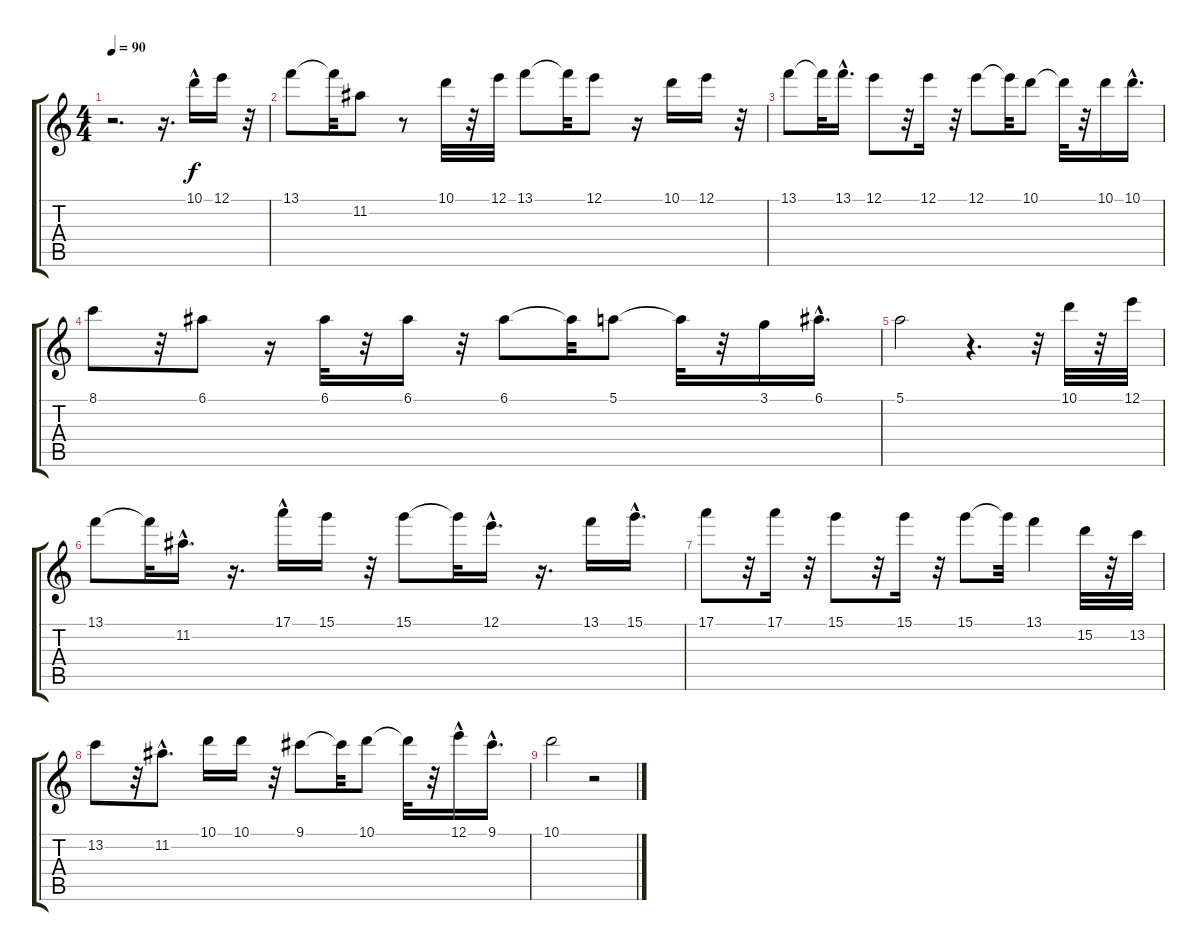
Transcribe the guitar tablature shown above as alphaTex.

\track "" {instrument overdrivenguitar}
\staff {score tabs}
\tuning (E4 B3 G3 D3 A2 E2) {hide}
\ts (4 4)
\tempo 90
\clef g2
\ks c
r.2{d dy f} r.16{d} 10.1{hac}.16 12.1.16 r.32 |
13.1.8 13.1{t}.32 11.2.8 r.8 10.1.32 r.32 12.1.32 13.1.8 13.1{t}.32 12.1.8 r.16 10.1.16 12.1.16 r.32 |
13.1.8 13.1{t}.32 13.1{hac}.16{d} 12.1.8 r.32 12.1.16 r.32 12.1.8 12.1{t}.32 10.1.8 10.1{t}.32 r.32 10.1.16 10.1{hac}.16{d} |
8.1.8 r.32 6.1.8 r.16 6.1.32 r.32 6.1.16 r.32 6.1.8 6.1{t}.32 5.1.8 5.1{t}.32 r.32 3.1.16 6.1{hac}.16{d} |
5.1.2 r.4{d} r.32 10.1.32 r.32 12.1.32 |
13.1.8 13.1{t}.32 11.2{hac}.16{d} r.16{d} 17.1{hac}.16 15.1.16 r.32 15.1.8 15.1{t}.32 12.1{hac}.16{d} r.16{d} 13.1.16 15.1{hac}.16{d} |
17.1.8 r.32 17.1.16 r.32 15.1.8 r.32 15.1.16 r.32 15.1.8 15.1{t}.32 13.1.4 15.2.32 r.32 13.2.32 |
13.2.8 r.32 11.2{hac}.8{d} 10.1.16 10.1.16 r.32 9.1.8 9.1{t}.32 10.1.8 10.1{t}.32 r.32 12.1{hac}.16 9.1{hac}.16{d} |
10.1.2 r.2
